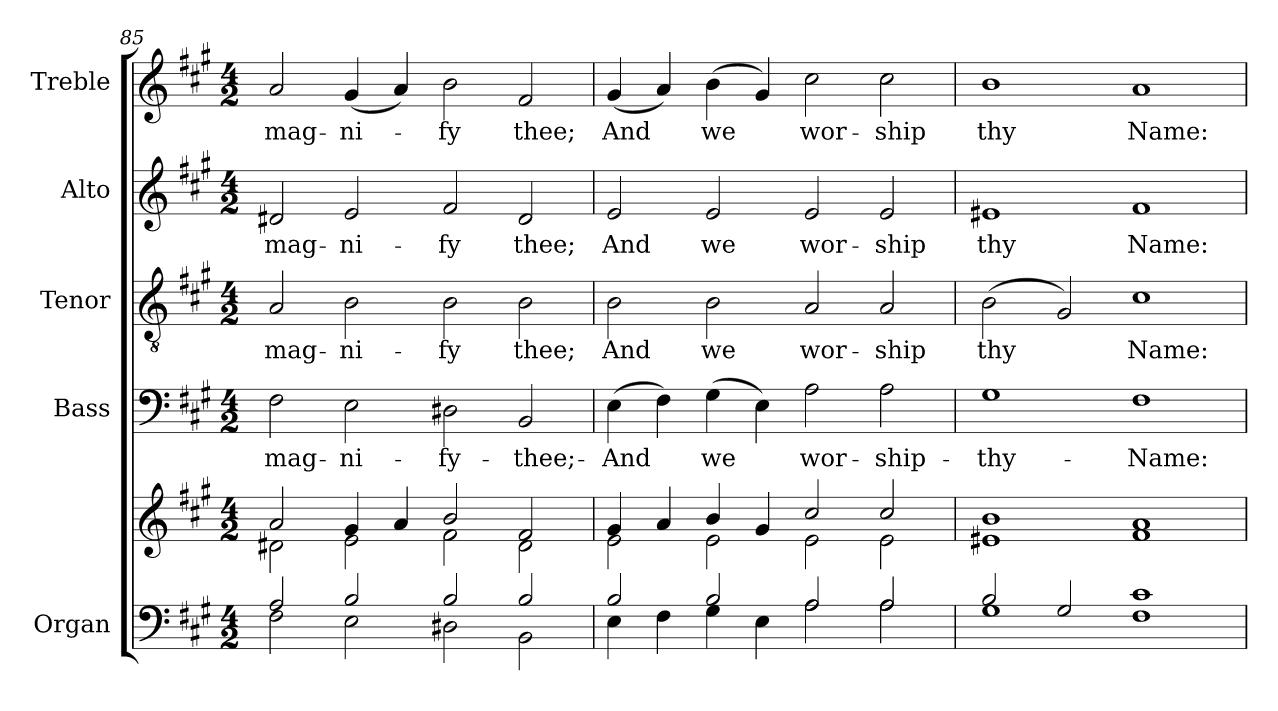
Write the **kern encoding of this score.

**kern	**kern	**kern	**text	**kern	**text	**kern	**text	**kern	**text
*part5	*part5	*part4	*part4	*part3	*part3	*part2	*part2	*part1	*part1
*staff6	*staff5	*staff4	*staff4	*staff3	*staff3	*staff2	*staff2	*staff1	*staff1
*I"Organ	*	*I"Bass	*	*I"Tenor	*	*I"Alto	*	*I"Treble	*
*I'Org.	*	*I'B.	*	*I'T.	*	*I'A.	*	*I'Tr.	*
!!LO:PB:g=z
*clefF4	*clefG2	*clefF4	*	*clefGv2	*	*clefG2	*	*clefG2	*
*	*	*	*	*ITrd7c12	*	*	*	*	*
*k[f#c#g#]	*k[f#c#g#]	*k[f#c#g#]	*	*k[f#c#g#]	*	*k[f#c#g#]	*	*k[f#c#g#]	*
*A:	*A:	*A:	*	*A:	*	*A:	*	*A:	*
*M4/2	*M4/2	*M4/2	*	*M4/2	*	*M4/2	*	*M4/2	*
=85	=85	=85	=85	=85	=85	=85	=85	=85	=85
*^	*^	*	*	*	*	*	*	*	*
!	!	!	!	!	!LO:LY:b:color=#000000	!	!	!	!	!	!
!	!	!	!	!	!	!	!LO:LY:b:color=#000000	!	!	!	!
!	!	!	!	!	!	!	!	!	!LO:LY:b:color=#000000	!	!
!	!	!	!	!	!	!	!	!	!	!	!LO:LY:b:color=#000000
2Ai/	2F#i\	2ai/	2d#Xi\	2F#i\	-mag-	2AAi/	mag-	2d#Xi/	mag-	2ai/	mag-
!	!	!	!	!	!LO:LY:b:color=#000000	!	!	!	!	!	!
!	!	!	!	!	!	!	!LO:LY:b:color=#000000	!	!	!	!
!	!	!	!	!	!	!	!	!	!LO:LY:b:color=#000000	!	!
!	!	!	!	!	!	!	!	!	!	!	!LO:LY:b:color=#000000
2Bi/	2Ei\	4g#i/	2ei\	2Ei\	-ni-	2BBi\	-ni-	2ei/	-ni-	(4g#i/	-ni-
.	.	4ai/	.	.	.	.	.	.	.	4ai/)	.
!	!	!	!	!	!LO:LY:b:color=#000000	!	!	!	!	!	!
!	!	!	!	!	!	!	!LO:LY:b:color=#000000	!	!	!	!
!	!	!	!	!	!	!	!	!	!LO:LY:b:color=#000000	!	!
!	!	!	!	!	!	!	!	!	!	!	!LO:LY:b:color=#000000
2Bi/	2D#Xi\	2bi/	2f#i\	2D#Xi\	-fy-	2BBi\	-fy	2f#i/	-fy	2bi\	-fy
!	!	!	!	!	!LO:LY:b:color=#000000	!	!	!	!	!	!
!	!	!	!	!	!	!	!LO:LY:b:color=#000000	!	!	!	!
!	!	!	!	!	!	!	!	!	!LO:LY:b:color=#000000	!	!
!	!	!	!	!	!	!	!	!	!	!	!LO:LY:b:color=#000000
2Bi/	2BBi\	2f#i/	2d#i\	2BBi/	-thee;-	2BBi\	thee;	2d#i/	thee;	2f#i/	thee;
=86	=86	=86	=86	=86	=86	=86	=86	=86	=86	=86	=86
!	!	!	!	!	!LO:LY:b:color=#000000	!	!	!	!	!	!
!	!	!	!	!	!	!	!LO:LY:b:color=#000000	!	!	!	!
!	!	!	!	!	!	!	!	!	!LO:LY:b:color=#000000	!	!
!	!	!	!	!	!	!	!	!	!	!	!LO:LY:b:color=#000000
2Bi/	4Ei\	4g#i/	2ei\	(4Ei\	-And	2BBi\	And	2ei/	And	(4g#i/	And
.	4F#i\	4ai/	.	4F#i\)	.	.	.	.	.	4ai/)	.
!	!	!	!	!	!LO:LY:b:color=#000000	!	!	!	!	!	!
!	!	!	!	!	!	!	!LO:LY:b:color=#000000	!	!	!	!
!	!	!	!	!	!	!	!	!	!LO:LY:b:color=#000000	!	!
!	!	!	!	!	!	!	!	!	!	!	!LO:LY:b:color=#000000
2Bi/	4G#i\	4bi/	2ei\	(4G#i\	we	2BBi\	we	2ei/	we	(4bi\	we
.	4Ei\	4g#i/	.	4Ei\)	.	.	.	.	.	4g#i/)	.
!	!	!	!	!	!LO:LY:b:color=#000000	!	!	!	!	!	!
!	!	!	!	!	!	!	!LO:LY:b:color=#000000	!	!	!	!
!	!	!	!	!	!	!	!	!	!LO:LY:b:color=#000000	!	!
!	!	!	!	!	!	!	!	!	!	!	!LO:LY:b:color=#000000
2Ai/	2Ai\	2cc#i/	2ei\	2Ai\	wor-	2AAi/	wor-	2ei/	wor-	2cc#i\	wor-
!	!	!	!	!	!LO:LY:b:color=#000000	!	!	!	!	!	!
!	!	!	!	!	!	!	!LO:LY:b:color=#000000	!	!	!	!
!	!	!	!	!	!	!	!	!	!LO:LY:b:color=#000000	!	!
!	!	!	!	!	!	!	!	!	!	!	!LO:LY:b:color=#000000
2Ai/	2Ai\	2cc#i/	2ei\	2Ai\	-ship-	2AAi/	-ship	2ei/	-ship	2cc#i\	-ship
=87	=87	=87	=87	=87	=87	=87	=87	=87	=87	=87	=87
!	!	!	!	!	!LO:LY:b:color=#000000	!	!	!	!	!	!
!	!	!	!	!	!	!	!LO:LY:b:color=#000000	!	!	!	!
!	!	!	!	!	!	!	!	!	!LO:LY:b:color=#000000	!	!
!	!	!	!	!	!	!	!	!	!	!	!LO:LY:b:color=#000000
2Bi/	1G#i	1bi	1e#Xi	1G#i	-thy-	(2BBi\	thy	1e#Xi	thy	1bi	thy
2G#i/	.	.	.	.	.	2GG#i/)	.	.	.	.	.
!	!	!	!	!	!LO:LY:b:color=#000000	!	!	!	!	!	!
!	!	!	!	!	!	!	!LO:LY:b:color=#000000	!	!	!	!
!	!	!	!	!	!	!	!	!	!LO:LY:b:color=#000000	!	!
!	!	!	!	!	!	!	!	!	!	!	!LO:LY:b:color=#000000
1c#i	1F#i	1ai	1f#i	1F#i	-Name:-	1C#i	Name:	1f#i	Name:	1ai	Name:
*v	*v	*	*	*	*	*	*	*	*	*	*
*	*v	*v	*	*	*	*	*	*	*	*
=	=	=	=	=	=	=	=	=	=
*-	*-	*-	*-	*-	*-	*-	*-	*-	*-
